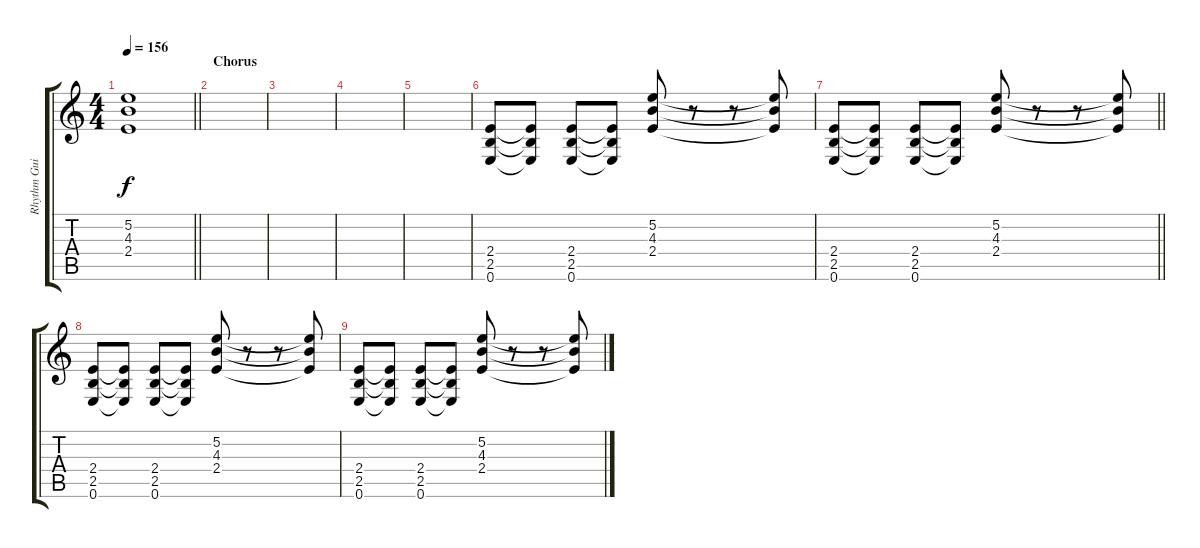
\track ("Rhythm Guitar" "Rhythm Gui") {instrument acousticguitarsteel}
\staff {score tabs}
\tuning (E4 B3 G3 D3 A2 E2) {hide}
\ts (4 4)
\tempo 156
\clef g2
\barLineRight lightlight
\ks c
(5.2{t} 4.3{t} 2.4{t}).1{dy f} |
\section ("" "Chorus")
|
|
|
|
(2.4 2.5 0.6).8 (2.4{t} 2.5{t} 0.6{t}).8 (2.4 2.5 0.6).8 (2.4{t} 2.5{t} 0.6{t}).8 (5.2 4.3 2.4).8 r.8 r.8 (5.2{t} 4.3{t} 2.4{t}).8 |
\barLineRight lightlight
(2.4 2.5 0.6).8 (2.4{t} 2.5{t} 0.6{t}).8 (2.4 2.5 0.6).8 (2.4{t} 2.5{t} 0.6{t}).8 (5.2 4.3 2.4).8 r.8 r.8 (5.2{t} 4.3{t} 2.4{t}).8 |
(2.4 2.5 0.6).8 (2.4{t} 2.5{t} 0.6{t}).8 (2.4 2.5 0.6).8 (2.4{t} 2.5{t} 0.6{t}).8 (5.2 4.3 2.4).8 r.8 r.8 (5.2{t} 4.3{t} 2.4{t}).8 |
(2.4 2.5 0.6).8 (2.4{t} 2.5{t} 0.6{t}).8 (2.4 2.5 0.6).8 (2.4{t} 2.5{t} 0.6{t}).8 (5.2 4.3 2.4).8 r.8 r.8 (5.2{t} 4.3{t} 2.4{t}).8
